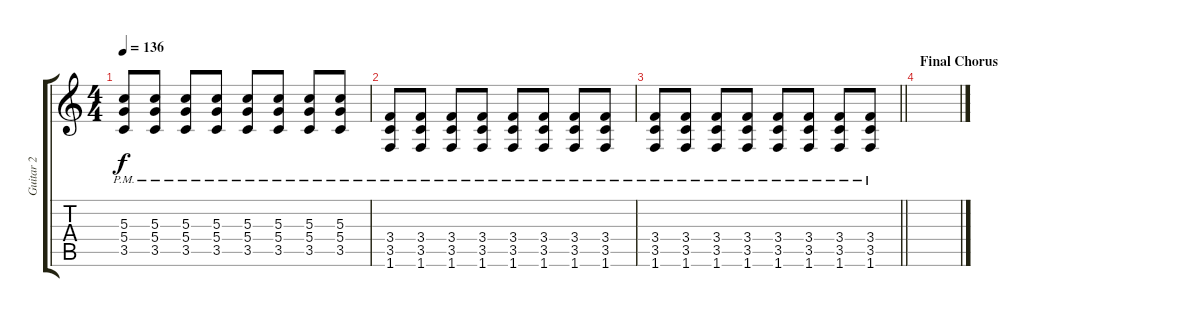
\track ("Guitar 2" "Guitar 2") {instrument electricguitarmuted}
\staff {score tabs}
\tuning (E4 B3 G3 D3 A2 E2) {hide}
\ts (4 4)
\tempo 136
\clef g2
\ks c
(5.3{pm} 5.4{pm} 3.5{pm}).8{dy f} (5.3{pm} 5.4{pm} 3.5{pm}).8 (5.3{pm} 5.4{pm} 3.5{pm}).8 (5.3{pm} 5.4{pm} 3.5{pm}).8 (5.3{pm} 5.4{pm} 3.5{pm}).8 (5.3{pm} 5.4{pm} 3.5{pm}).8 (5.3{pm} 5.4{pm} 3.5{pm}).8 (5.3{pm} 5.4{pm} 3.5{pm}).8 |
(3.4{pm} 3.5{pm} 1.6{pm}).8 (3.4{pm} 3.5{pm} 1.6{pm}).8 (3.4{pm} 3.5{pm} 1.6{pm}).8 (3.4{pm} 3.5{pm} 1.6{pm}).8 (3.4{pm} 3.5{pm} 1.6{pm}).8 (3.4{pm} 3.5{pm} 1.6{pm}).8 (3.4{pm} 3.5{pm} 1.6{pm}).8 (3.4{pm} 3.5{pm} 1.6{pm}).8 |
\barLineRight lightlight
(3.4{pm} 3.5{pm} 1.6{pm}).8 (3.4{pm} 3.5{pm} 1.6{pm}).8 (3.4{pm} 3.5{pm} 1.6{pm}).8 (3.4{pm} 3.5{pm} 1.6{pm}).8 (3.4{pm} 3.5{pm} 1.6{pm}).8 (3.4{pm} 3.5{pm} 1.6{pm}).8 (3.4{pm} 3.5{pm} 1.6{pm}).8 (3.4{pm} 3.5{pm} 1.6{pm}).8 |
\section ("" "Final Chorus")
